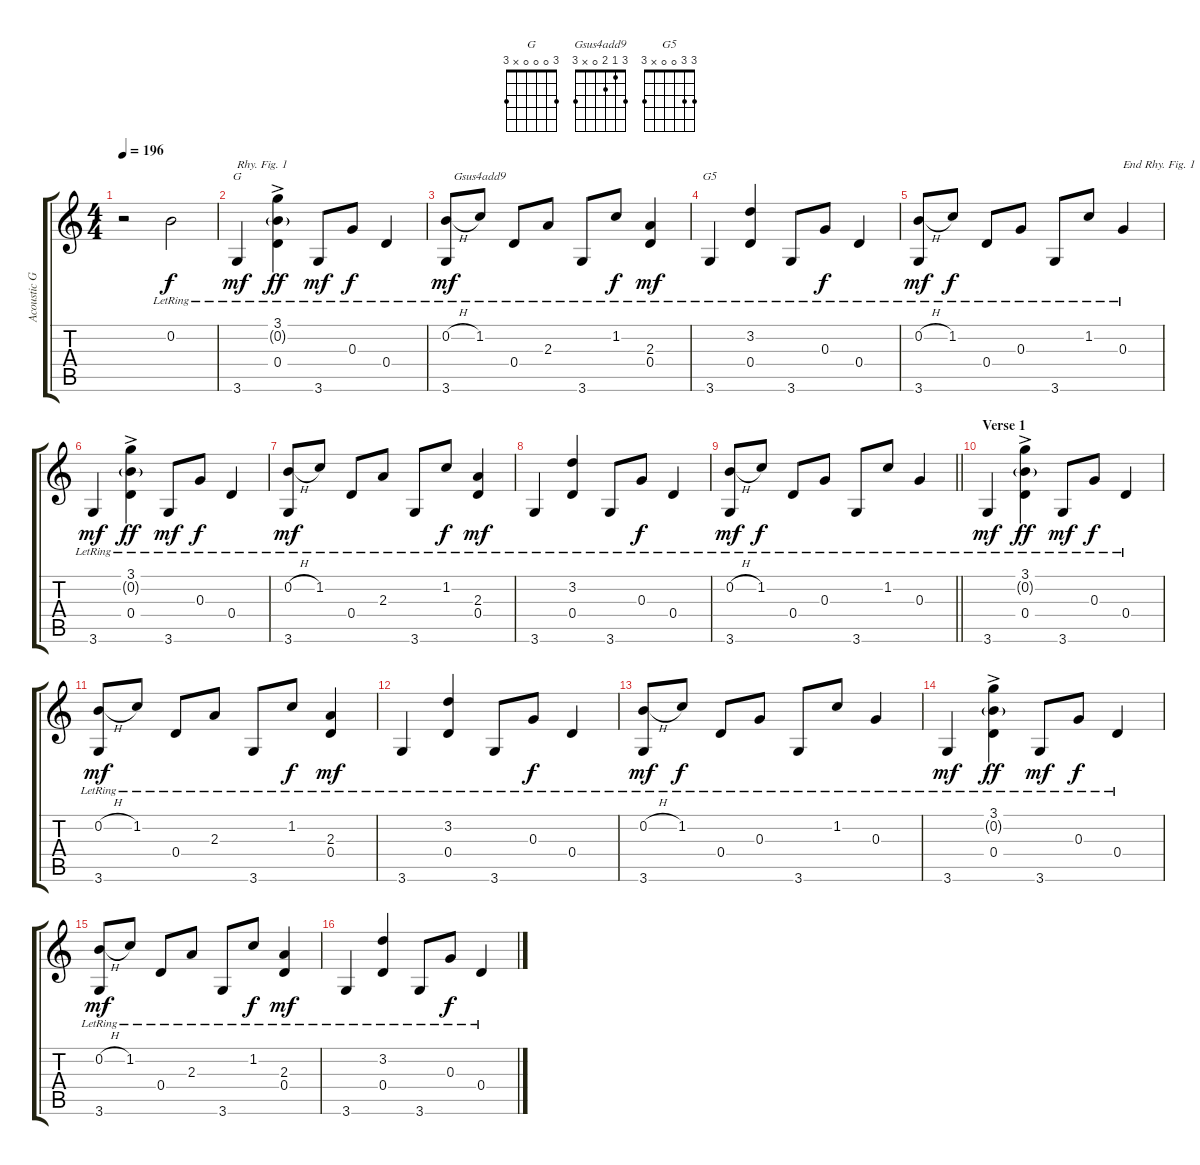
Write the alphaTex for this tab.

\track ("Acoustic Guitar" "Acoustic G") {instrument acousticguitarsteel}
\staff {score tabs}
\tuning (E4 B3 G3 D3 A2 E2) {hide}
\chord ("G" 3 0 0 0 x 3)
\chord ("Gsus4add9" 3 1 2 0 x 3)
\chord ("G5" 3 3 0 0 x 3)
\ts (4 4)
\tempo 196
\clef g2
\ks c
r.2{dy f instrument acousticguitarsteel} 0.2{lr}.2 |
3.6{lr}.4{ch "G" txt "Rhy. Fig. 1" dy mf} (3.1{ac lr} 0.2{g lr} 0.4{ac lr}).4{dy ff} 3.6{lr}.8{dy mf} 0.3{lr}.8{dy f} 0.4{lr}.4 |
(0.2{h lr} 3.6{lr}).8{dy mf} 1.2{lr}.8{ch "Gsus4add9"} 0.4{lr}.8 2.3{lr}.8 3.6{lr}.8 1.2{lr}.8{dy f} (2.3{lr} 0.4{lr}).4{dy mf} |
3.6{lr}.4{ch "G5"} (3.2{lr} 0.4{lr}).4 3.6{lr}.8 0.3{lr}.8{dy f} 0.4{lr}.4 |
(0.2{h lr} 3.6{lr}).8{dy mf} 1.2{lr}.8{dy f} 0.4{lr}.8 0.3{lr}.8 3.6{lr}.8 1.2{lr}.8 0.3{lr}.4{txt "End Rhy. Fig. 1"} |
3.6{lr}.4{dy mf} (3.1{ac lr} 0.2{g lr} 0.4{ac lr}).4{dy ff} 3.6{lr}.8{dy mf} 0.3{lr}.8{dy f} 0.4{lr}.4 |
(0.2{h lr} 3.6{lr}).8{dy mf} 1.2{lr}.8 0.4{lr}.8 2.3{lr}.8 3.6{lr}.8 1.2{lr}.8{dy f} (2.3{lr} 0.4{lr}).4{dy mf} |
3.6{lr}.4 (3.2{lr} 0.4{lr}).4 3.6{lr}.8 0.3{lr}.8{dy f} 0.4{lr}.4 |
\barLineRight lightlight
(0.2{h lr} 3.6{lr}).8{dy mf} 1.2{lr}.8{dy f} 0.4{lr}.8 0.3{lr}.8 3.6{lr}.8 1.2{lr}.8 0.3{lr}.4 |
\section ("" "Verse 1")
3.6{lr}.4{dy mf} (3.1{ac lr} 0.2{g lr} 0.4{ac lr}).4{dy ff} 3.6{lr}.8{dy mf} 0.3{lr}.8{dy f} 0.4{lr}.4 |
(0.2{h lr} 3.6{lr}).8{dy mf} 1.2{lr}.8 0.4{lr}.8 2.3{lr}.8 3.6{lr}.8 1.2{lr}.8{dy f} (2.3{lr} 0.4{lr}).4{dy mf} |
3.6{lr}.4 (3.2{lr} 0.4{lr}).4 3.6{lr}.8 0.3{lr}.8{dy f} 0.4{lr}.4 |
(0.2{h lr} 3.6{lr}).8{dy mf} 1.2{lr}.8{dy f} 0.4{lr}.8 0.3{lr}.8 3.6{lr}.8 1.2{lr}.8 0.3{lr}.4 |
3.6{lr}.4{dy mf} (3.1{ac lr} 0.2{g lr} 0.4{ac lr}).4{dy ff} 3.6{lr}.8{dy mf} 0.3{lr}.8{dy f} 0.4{lr}.4 |
(0.2{h lr} 3.6{lr}).8{dy mf} 1.2{lr}.8 0.4{lr}.8 2.3{lr}.8 3.6{lr}.8 1.2{lr}.8{dy f} (2.3{lr} 0.4{lr}).4{dy mf} |
3.6{lr}.4 (3.2{lr} 0.4{lr}).4 3.6{lr}.8 0.3{lr}.8{dy f} 0.4{lr}.4
